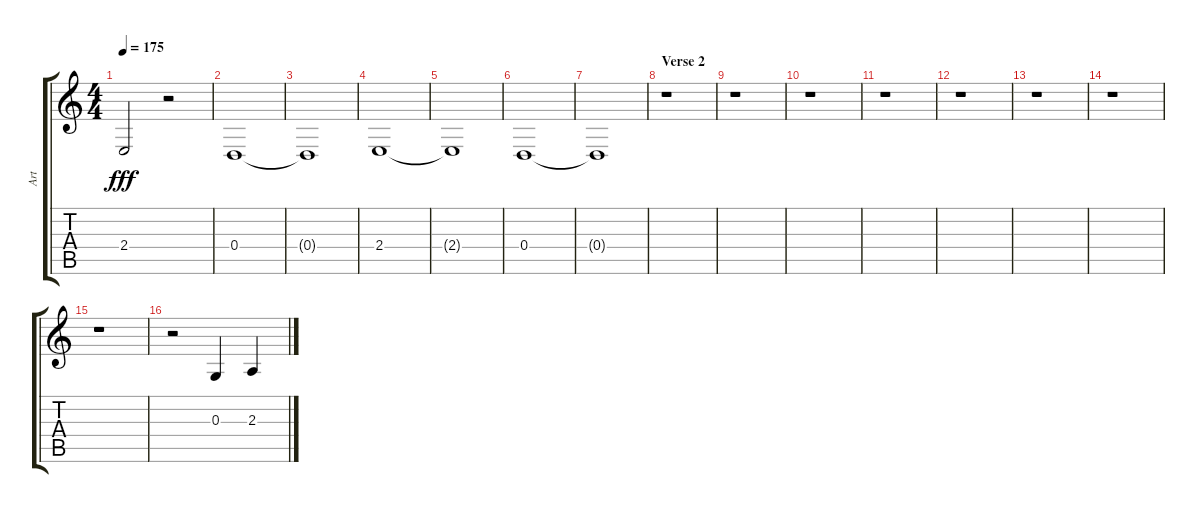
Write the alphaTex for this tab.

\track ("Art" "Art") {instrument tenorsax}
\staff {score tabs}
\tuning (E4 B3 G3 D3 A2 E2) {hide}
\ts (4 4)
\tempo 175
\clef g2
\ks c
2.4{t}.2{dy fff} r.2 |
0.4.1 |
0.4{t}.1 |
2.4.1 |
2.4{t}.1 |
0.4.1 |
0.4{t}.1 |
\section ("" "Verse 2")
r.1 |
r.1 |
r.1 |
r.1 |
r.1 |
r.1 |
r.1 |
r.1 |
r.2 0.3.4 2.3.4
